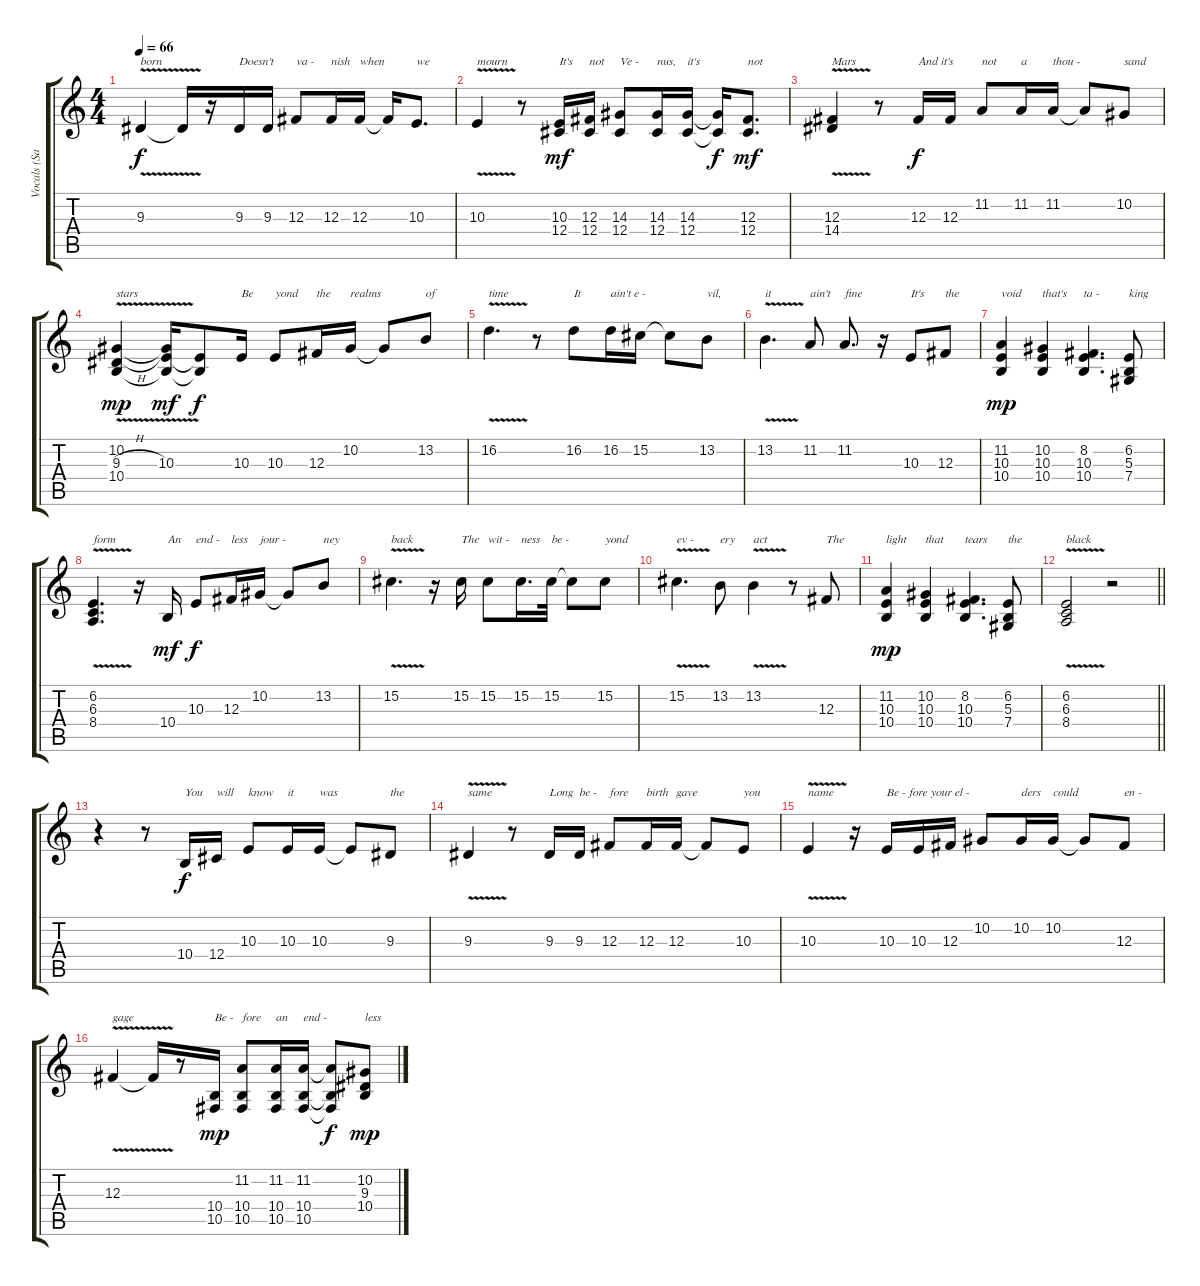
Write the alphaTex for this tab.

\track ("Vocals (Sabine)" "Vocals (Sa") {instrument flute}
\staff {score tabs}
\tuning (Eb4 Bb3 Gb3 Db3 Ab2 Eb2) {hide}
\ts (4 4)
\tempo 66
\clef g2
\ks c
9.3{v}.4{txt "born" dy f} 9.3{t}.16 r.16 9.3.16{txt "Doesn't"} 9.3.16 12.3.8{txt "va -"} 12.3.16{txt "nish"} 12.3.16{txt "when"} 12.3{t}.16 10.3.8{d txt "we"} |
10.3{v}.4{txt "mourn"} r.8 (10.3 12.4).16{txt "It's" dy mf} (12.3 12.4).16{txt "not"} (14.3 12.4).8{txt "Ve -"} (14.3 12.4).16{txt "nus,"} (14.3 12.4).16{txt "it's"} (14.3{t} 12.4{t}).16{dy f} (12.3 12.4).8{d txt "not" dy mf} |
(12.3{v} 14.4).4{txt "Mars"} r.8 12.3.16{txt "And it's" dy f} 12.3.16 11.2.8{txt "not"} 11.2.16{txt "a"} 11.2.16{txt "thou -"} 11.2{t}.8 10.2.8{txt "sand"} |
(10.2{v} 9.3{h} 10.4).4{txt "stars" dy mp} (10.2{t} 10.3 10.4{t}).16{dy mf} (10.3{t} 10.4{t}).8{dy f} 10.3.16{txt "Be"} 10.3.8{txt "yond"} 12.3.16{txt "the"} 10.2.16{txt "realms"} 10.2{t}.8 13.2.8{txt "of"} |
16.2{v}.4{d txt "time"} r.8 16.2.8{txt "It"} 16.2.16{txt "ain't e -"} 15.2.16 15.2{t}.8 13.2.8{txt "vil,"} |
13.2{v}.4{d txt "it"} 11.2.8{txt "ain't"} 11.2.8{d txt "fine"} r.16 10.3.8{txt "It's"} 12.3.8{txt "the"} |
(11.2 10.3 10.4).4{txt "void" dy mp} (10.2 10.3 10.4).4{txt "that's"} (8.2 10.3 10.4).4{d txt "ta -"} (6.2 5.3 7.4).8{txt "king"} |
(6.2{v} 6.3 8.4).4{d txt "form"} r.16 10.4.16{txt "An" dy mf} 10.3.8{txt "end -" dy f} 12.3.16{txt "less"} 10.2.16{txt "jour -"} 10.2{t}.8 13.2.8{txt "ney"} |
15.2{v}.4{d txt "back"} r.16 15.2.16{txt "The"} 15.2.8{txt "wit -"} 15.2.16{d txt "ness"} 15.2.32{txt "be -"} 15.2{t}.8 15.2.8{txt "yond"} |
15.2{v}.4{d txt "ev -"} 13.2.8{txt "ery"} 13.2{v}.4{txt "act"} r.8 12.3.8{txt "The"} |
(11.2 10.3 10.4).4{txt "light" dy mp} (10.2 10.3 10.4).4{txt "that"} (8.2 10.3 10.4).4{d txt "tears"} (6.2 5.3 7.4).8{txt "the"} |
\barLineRight lightlight
(6.2{v} 6.3 8.4).2{txt "black"} r.2 |
\section ("" "")
r.4 r.8 10.4.16{txt "You" dy f} 12.4.16{txt "will"} 10.3.8{txt "know"} 10.3.16{txt "it"} 10.3.16{txt "was"} 10.3{t}.8 9.3.8{txt "the"} |
9.3{v}.4{txt "same"} r.8 9.3.16{txt "Long"} 9.3.16{txt "be -"} 12.3.8{txt "fore"} 12.3.16{txt "birth"} 12.3.16{txt "gave"} 12.3{t}.8 10.3.8{txt "you"} |
10.3{v}.4{txt "name"} r.16 10.3.16{txt "Be - fore your el -"} 10.3.16 12.3.16 10.2.8 10.2.16{txt "ders"} 10.2.16{txt "could"} 10.2{t}.8 12.3.8{txt "en -"} |
12.3{v}.4{txt "gage"} 12.3{t}.16 r.8 (10.4 10.5).16{txt "Be -" dy mp} (11.2 10.4 10.5).8{txt "fore"} (11.2 10.4 10.5).16{txt "an"} (11.2 10.4 10.5).16{txt "end -"} (11.2{t} 10.4{t} 10.5{t}).8{dy f} (10.2 9.3 10.4).8{txt "less" dy mp}
